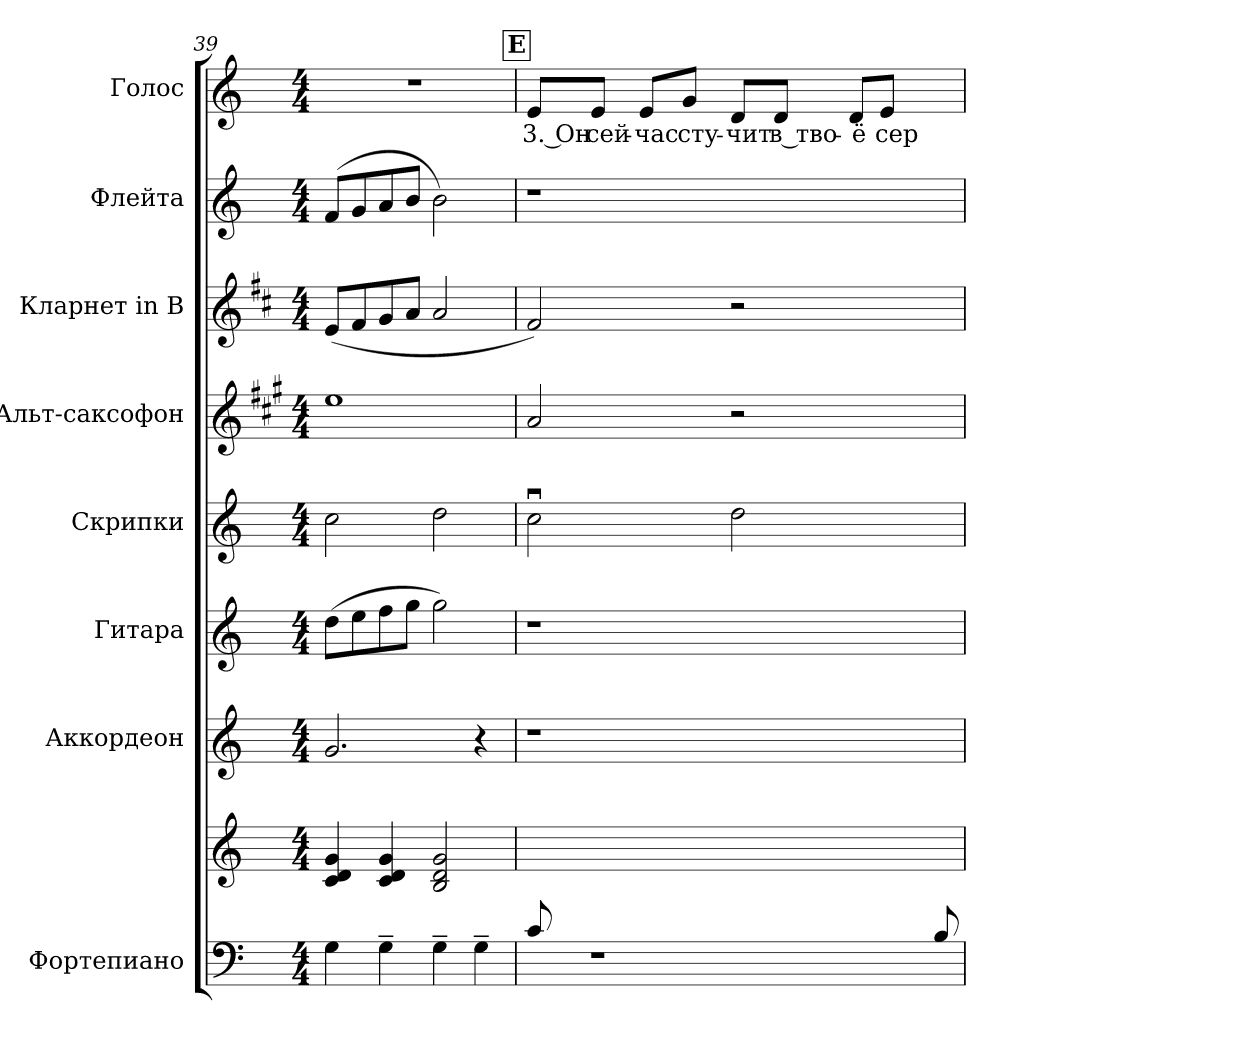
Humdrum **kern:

**kern	**kern	**kern	**kern	**kern	**kern	**kern	**kern	**kern	**text
*part8	*part8	*part7	*part6	*part5	*part4	*part3	*part2	*part1	*part1
*staff9	*staff8	*staff7	*staff6	*staff5	*staff4	*staff3	*staff2	*staff1	*staff1
*I"Фортепиано	*	*I"Аккордеон	*I"Гитара	*I"Скрипки	*I"Альт-саксофон	*I"Кларнет in B	*I"Флейта	*I"Голос	*
!!LO:LB:g=z
*clefF4	*clefG2	*clefG2	*clefG2	*clefG2	*clefG2	*clefG2	*clefG2	*clefG2	*
*	*	*	*ITrd7c12	*	*ITrd5c9	*ITrd1c2	*	*	*
*k[]	*k[]	*k[]	*k[]	*k[]	*k[]	*k[]	*k[]	*k[]	*
*C:	*C:	*C:	*C:	*C:	*C:	*C:	*C:	*C:	*
*M4/4	*M4/4	*M4/4	*M4/4	*M4/4	*M4/4	*M4/4	*M4/4	*M4/4	*
=39	=39	=39	=39	=39	=39	=39	=39	=39	=39
4Gi\	4ci/ 4di 4gi	2.gi/	(8di\L	2cci\	1gi	(8di/L	(8fi/L	1r	.
.	.	.	8ei\	.	.	8ei/	8gi/	.	.
4G~i\	4ci/ 4di 4gi	.	8fi\	.	.	8fi/	8ai/	.	.
.	.	.	8gi\J	.	.	8gi/J	8bi/J	.	.
4G~i\	2Bi/ 2di 2gi	.	2gi\)	2ddi\	.	2gi/	2bi\)	.	.
4G~i\	.	4r	.	.	.	.	.	.	.
!!LO:REH:place=s1:B:color=#000000:enc=box:fs=12.8556:t=E
=40	=40	=40	=40	=40	=40	=40	=40	=40	=40
!	!	!	!	!	!	!	!	!	!LO:LY:b:color=#000000
8ci/L	8ryy	1r	1r	2ccui\	2ci/	2ei/)	1r	8ei/L	3. Он
!	!	!	!	!	!	!	!	!	!LO:LY:b:color=#000000
1r	8ei\	.	.	.	.	.	.	8ei/J	сей-
!	!	!	!	!	!	!	!	!	!LO:LY:b:color=#000000
.	8gi\	.	.	.	.	.	.	8ei/L	час
!	!	!	!	!	!	!	!	!	!LO:LY:b:color=#000000
.	8cci\J	.	.	.	.	.	.	8gi/J	сту-
!	!	!	!	!	!	!	!	!	!LO:LY:b:color=#000000
.	8ryy	.	.	2ddi\	2r	2r	.	8di/L	чит
!	!	!	!	!	!	!	!	!	!LO:LY:b:color=#000000
.	8di\	.	.	.	.	.	.	8di/J	в тво-
!	!	!	!	!	!	!	!	!	!LO:LY:b:color=#000000
.	8gi\	.	.	.	.	.	.	8di/L	ё
!	!	!	!	!	!	!	!	!	!LO:LY:b:color=#000000
.	8ddi\J	.	.	.	.	.	.	8ei/J	сер-
.	4ryy	4ryy	4ryy	4ryy	4ryy	4ryy	4ryy	4ryy	.
8Bi/L	.	.	.	.	.	.	.	.	.
=	=	=	=	=	=	=	=	=	=
*-	*-	*-	*-	*-	*-	*-	*-	*-	*-
